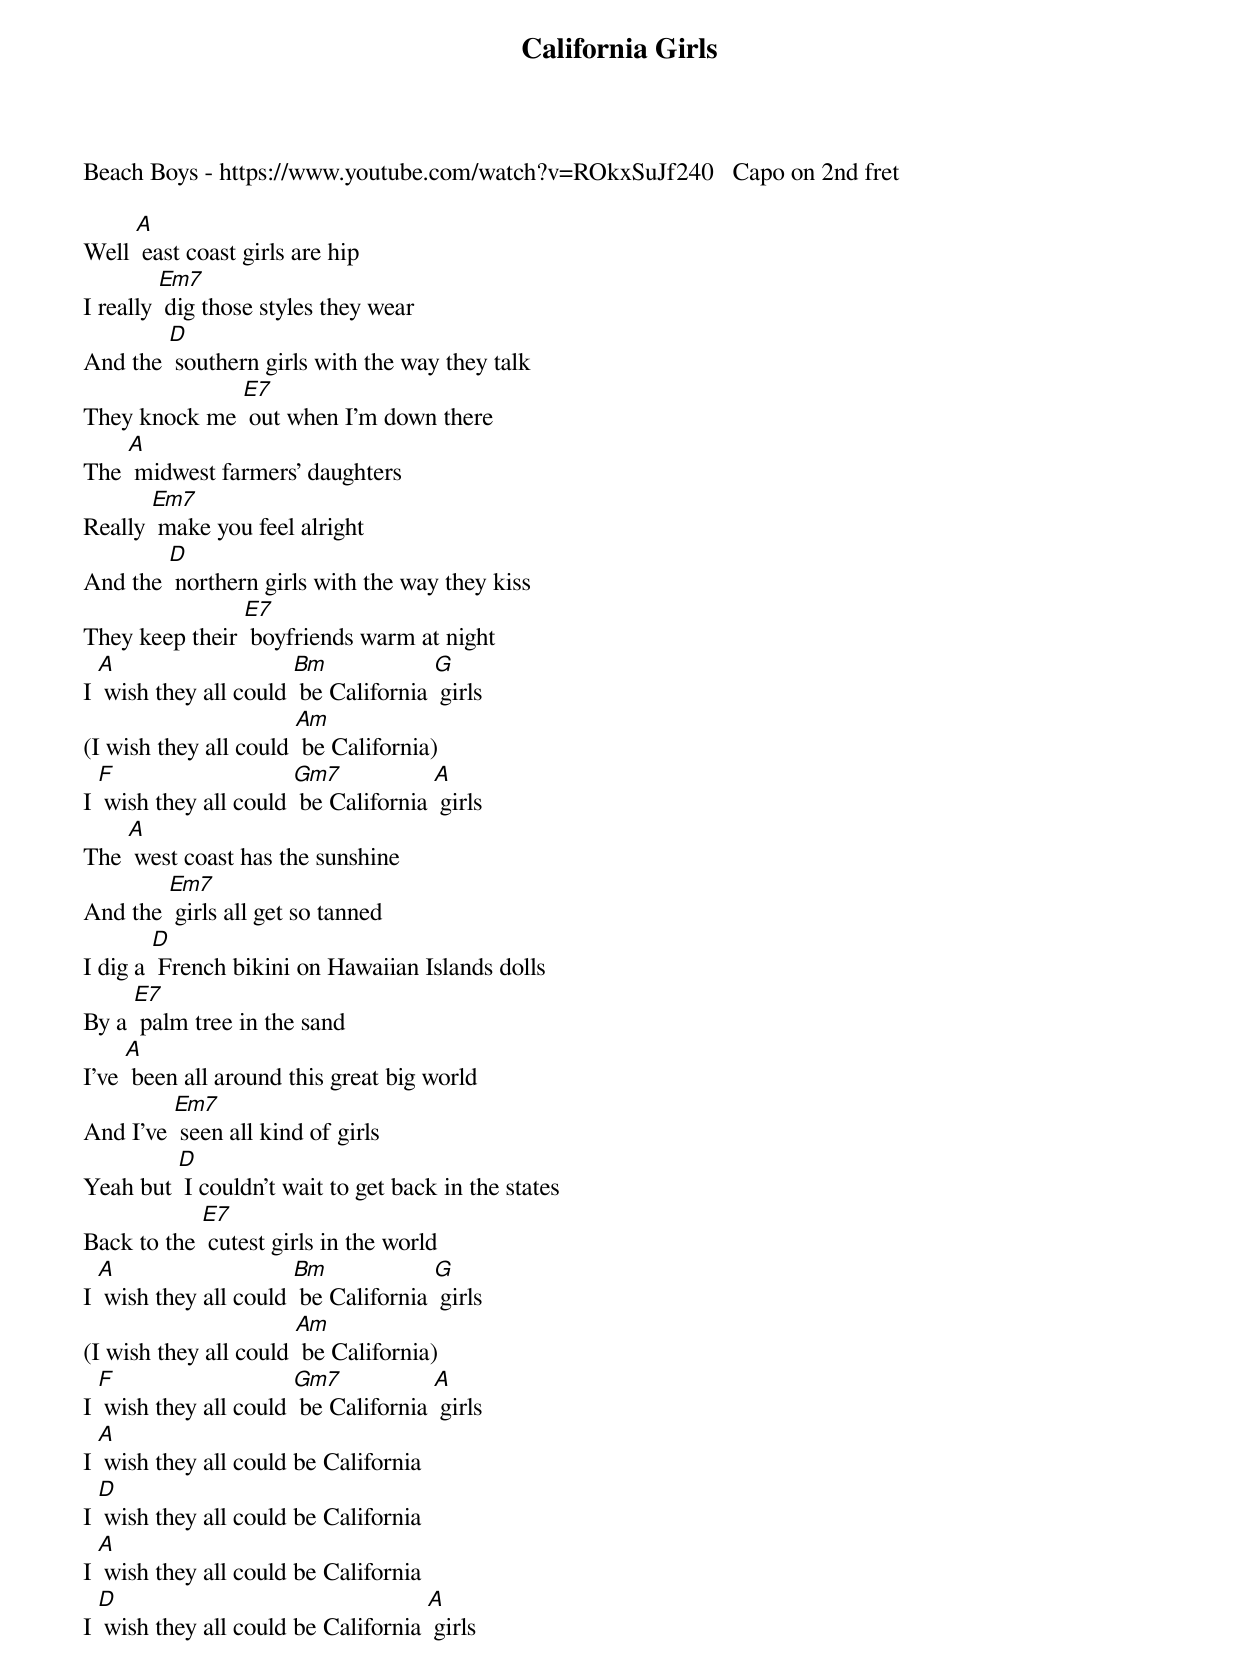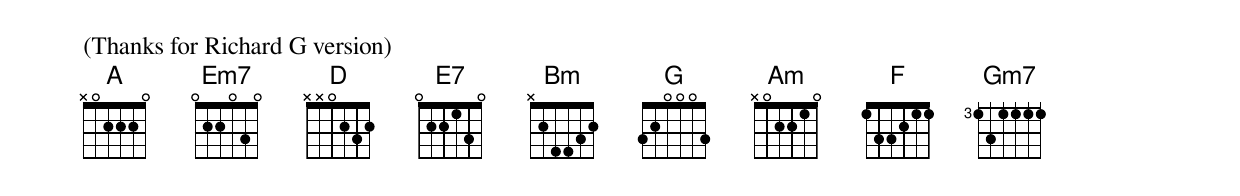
{t: California Girls }
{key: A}
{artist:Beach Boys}
Beach Boys - https://www.youtube.com/watch?v=ROkxSuJf240   Capo on 2nd fret
{c: }

Well [A] east coast girls are hip
I really [Em7] dig those styles they wear
And the [D] southern girls with the way they talk
They knock me [E7] out when I'm down there
{c: }
The [A] midwest farmers' daughters
Really [Em7] make you feel alright
And the [D] northern girls with the way they kiss
They keep their [E7] boyfriends warm at night
{c: }
I [A] wish they all could [Bm] be California [G] girls
(I wish they all could [Am] be California)
I [F] wish they all could [Gm7] be California [A] girls
The [A] west coast has the sunshine
And the [Em7] girls all get so tanned
I dig a [D] French bikini on Hawaiian Islands dolls
By a [E7] palm tree in the sand
I’ve [A] been all around this great big world
And I've [Em7] seen all kind of girls
Yeah but [D] I couldn't wait to get back in the states
Back to the [E7] cutest girls in the world
I [A] wish they all could [Bm] be California [G] girls
(I wish they all could [Am] be California)
I [F] wish they all could [Gm7] be California [A] girls
{c: }
I [A] wish they all could be California
I [D] wish they all could be California
I [A] wish they all could be California
I [D] wish they all could be California [A] girls
{c: }
(Thanks for Richard G version)
